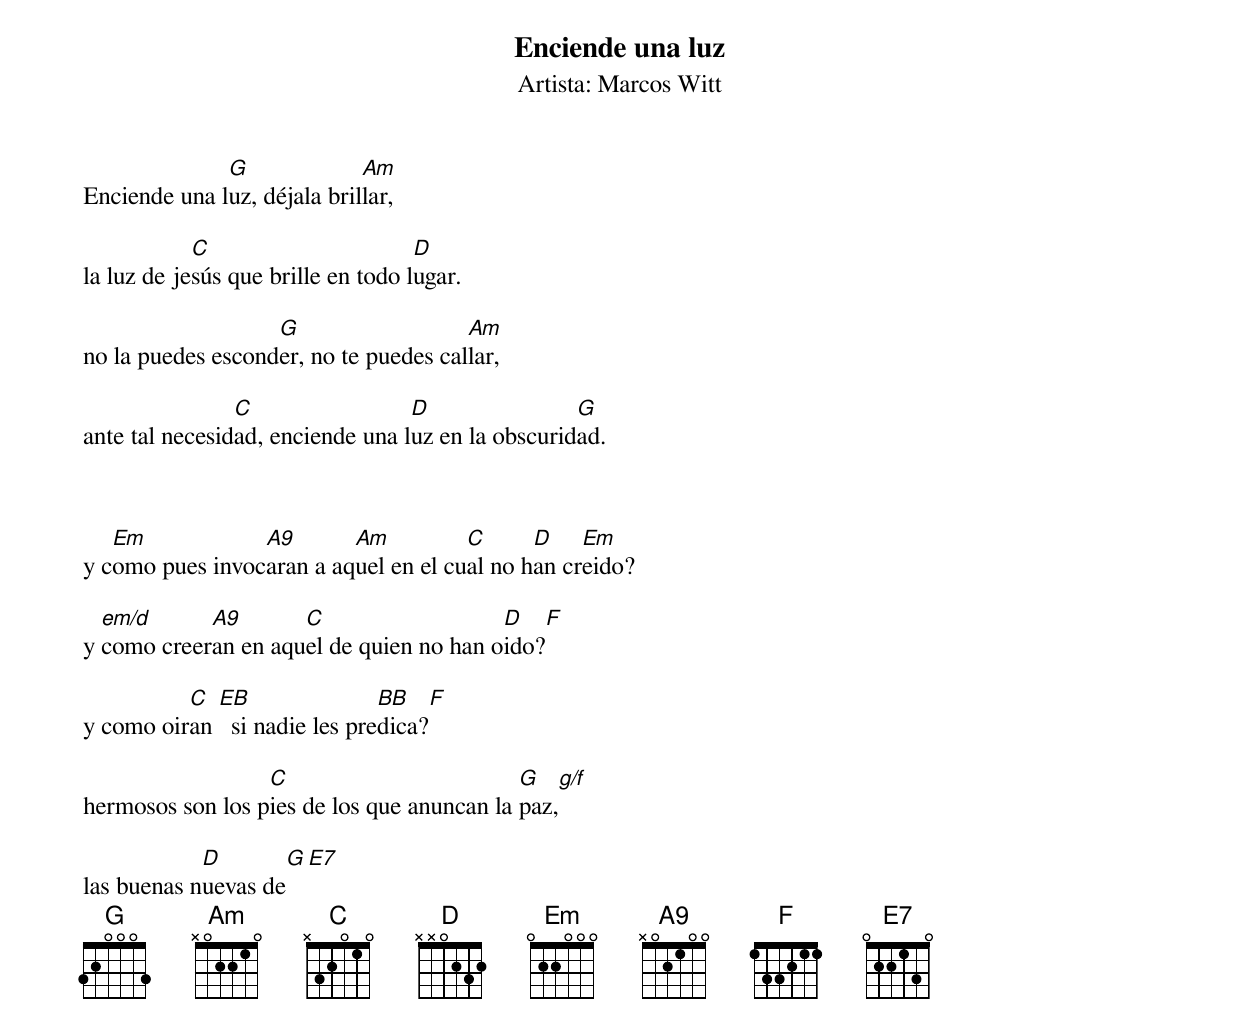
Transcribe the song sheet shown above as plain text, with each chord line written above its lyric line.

Enciende una luz
Artista: Marcos Witt

              G              Am
Enciende una luz, déjala brillar,

            C                       D
la luz de jesús que brille en todo lugar.

                   G                   Am
no la puedes esconder, no te puedes callar,

                C                 D                G
ante tal necesidad, enciende una luz en la obscuridad.



   Em            A9       Am          C      D    Em
y como pues invocaran a aquel en el cual no han creido?

  em/d      A9       C                   D    F
y como creeran en aquel de quien no han oido?

          C  EB                BB    F
y como oiran   si nadie les predica?

                  C                         G   g/f
hermosos son los pies de los que anuncan la paz,

            D          G   E7
las buenas nuevas de
